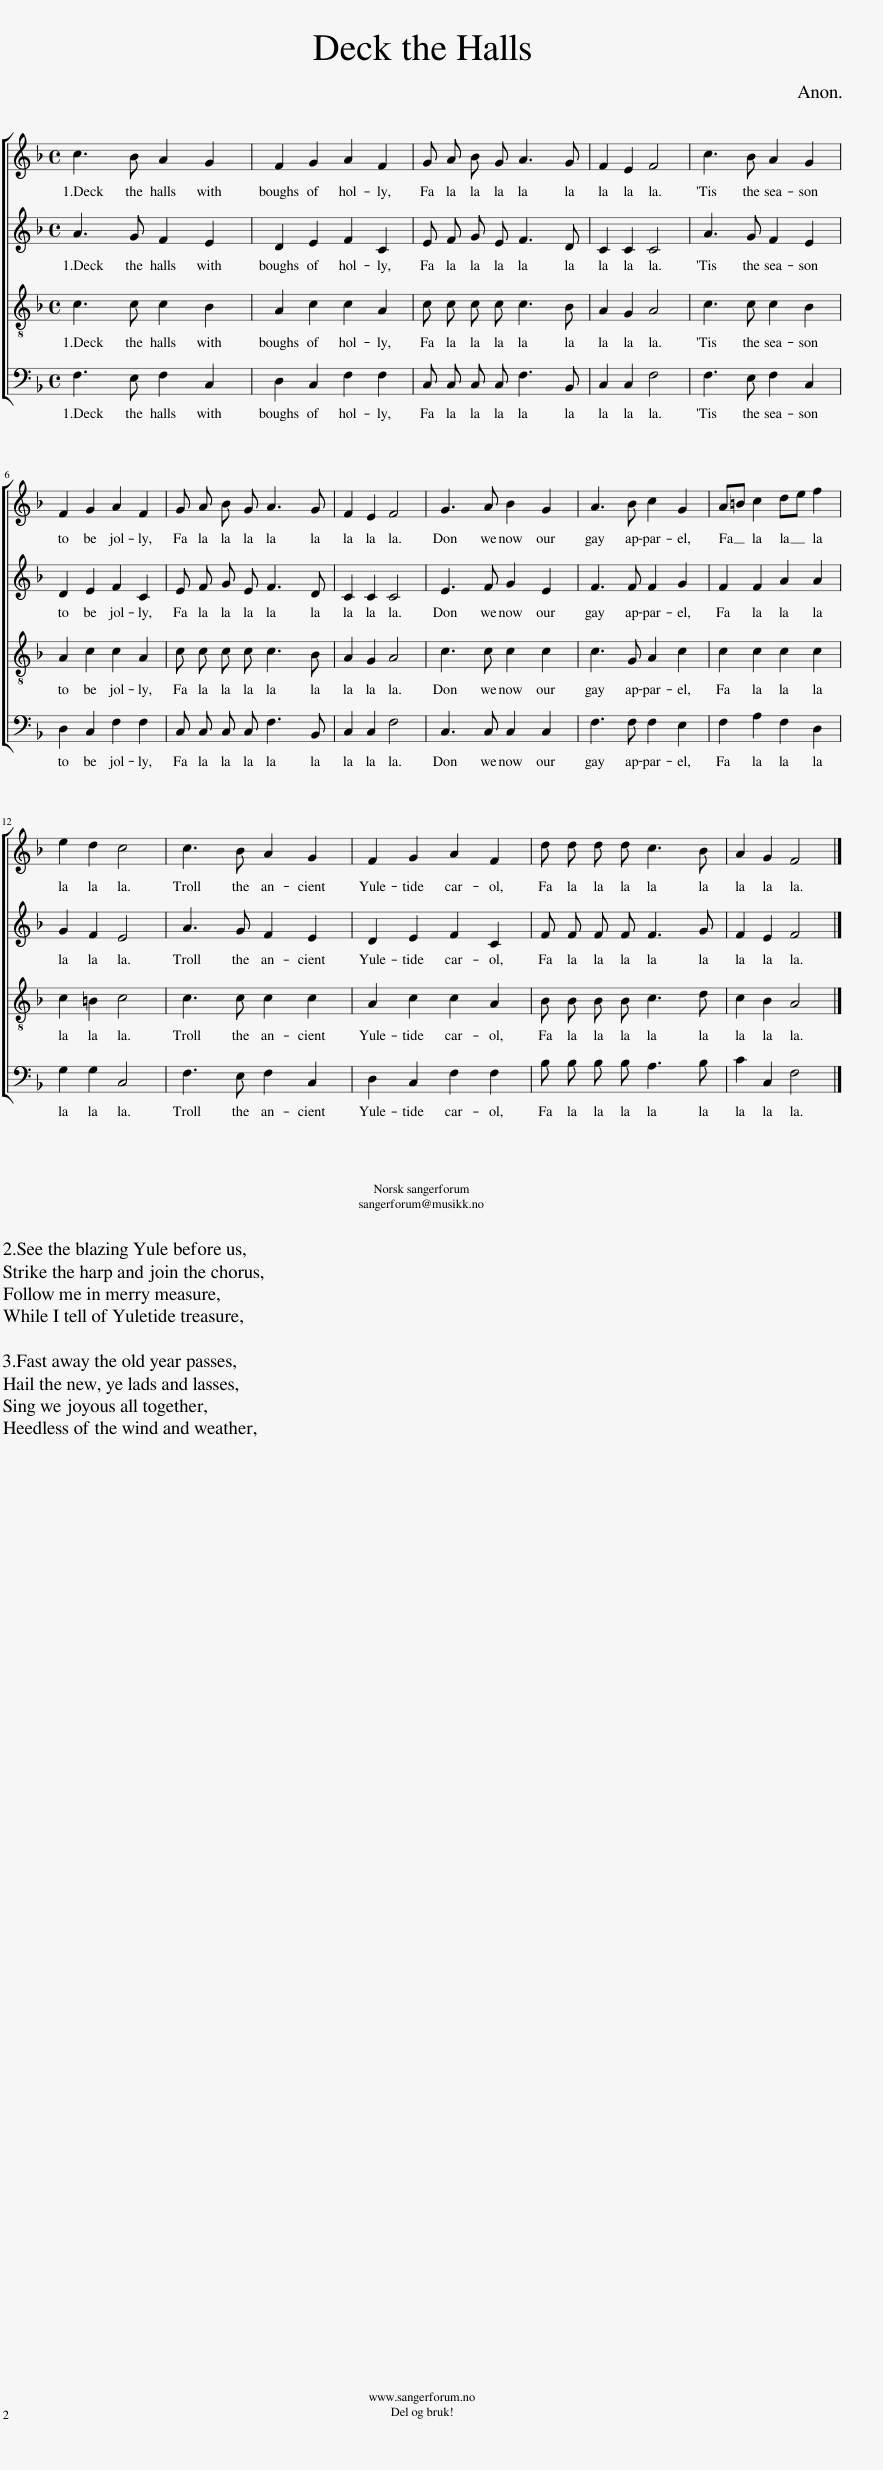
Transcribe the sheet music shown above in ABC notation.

X:1
%%score [ 1 2 3 4 ]
L:1/8
M:4/4
I:linebreak $
K:F
V:1 treble
V:2 treble
V:3 treble-8
V:4 bass
V:1
 c3 B A2 G2 | F2 G2 A2 F2 | G A B G A3 G | F2 E2 F4 | c3 B A2 G2 |$ %5
 F2 G2 A2 F2 | G A B G A3 G | F2 E2 F4 | G3 A B2 G2 | A3 B c2 G2 | %10
 A=B c2 de f2 |$ e2 d2 c4 | c3 B A2 G2 | F2 G2 A2 F2 | d d d d c3 B | %15
 A2 G2 F4 |] %16
V:2
 A3 G F2 E2 | D2 E2 F2 C2 | E F G E F3 D | C2 C2 C4 | A3 G F2 E2 |$ %5
 D2 E2 F2 C2 | E F G E F3 D | C2 C2 C4 | E3 F G2 E2 | F3 F F2 G2 | %10
 F2 F2 A2 A2 |$ G2 F2 E4 | A3 G F2 E2 | D2 E2 F2 C2 | F F F F F3 G | %15
 F2 E2 F4 |] %16
V:3
 c3 c c2 B2 | A2 c2 c2 A2 | c c c c c3 B | A2 G2 A4 | c3 c c2 B2 |$ %5
 A2 c2 c2 A2 | c c c c c3 B | A2 G2 A4 | c3 c c2 c2 | c3 G A2 c2 | %10
 c2 c2 c2 c2 |$ c2 =B2 c4 | c3 c c2 c2 | A2 c2 c2 A2 | B B B B c3 d | %15
 c2 B2 A4 |] %16
V:4
 F,3 E, F,2 C,2 | D,2 C,2 F,2 F,2 | C, C, C, C, F,3 B,, | C,2 C,2 F,4 | F,3 E, F,2 C,2 |$ %5
 D,2 C,2 F,2 F,2 | C, C, C, C, F,3 B,, | C,2 C,2 F,4 | C,3 C, C,2 C,2 | F,3 F, F,2 E,2 | %10
 F,2 A,2 F,2 D,2 |$ G,2 G,2 C,4 | F,3 E, F,2 C,2 | D,2 C,2 F,2 F,2 | B, B, B, B, A,3 B, | %15
 C2 C,2 F,4 |] %16
